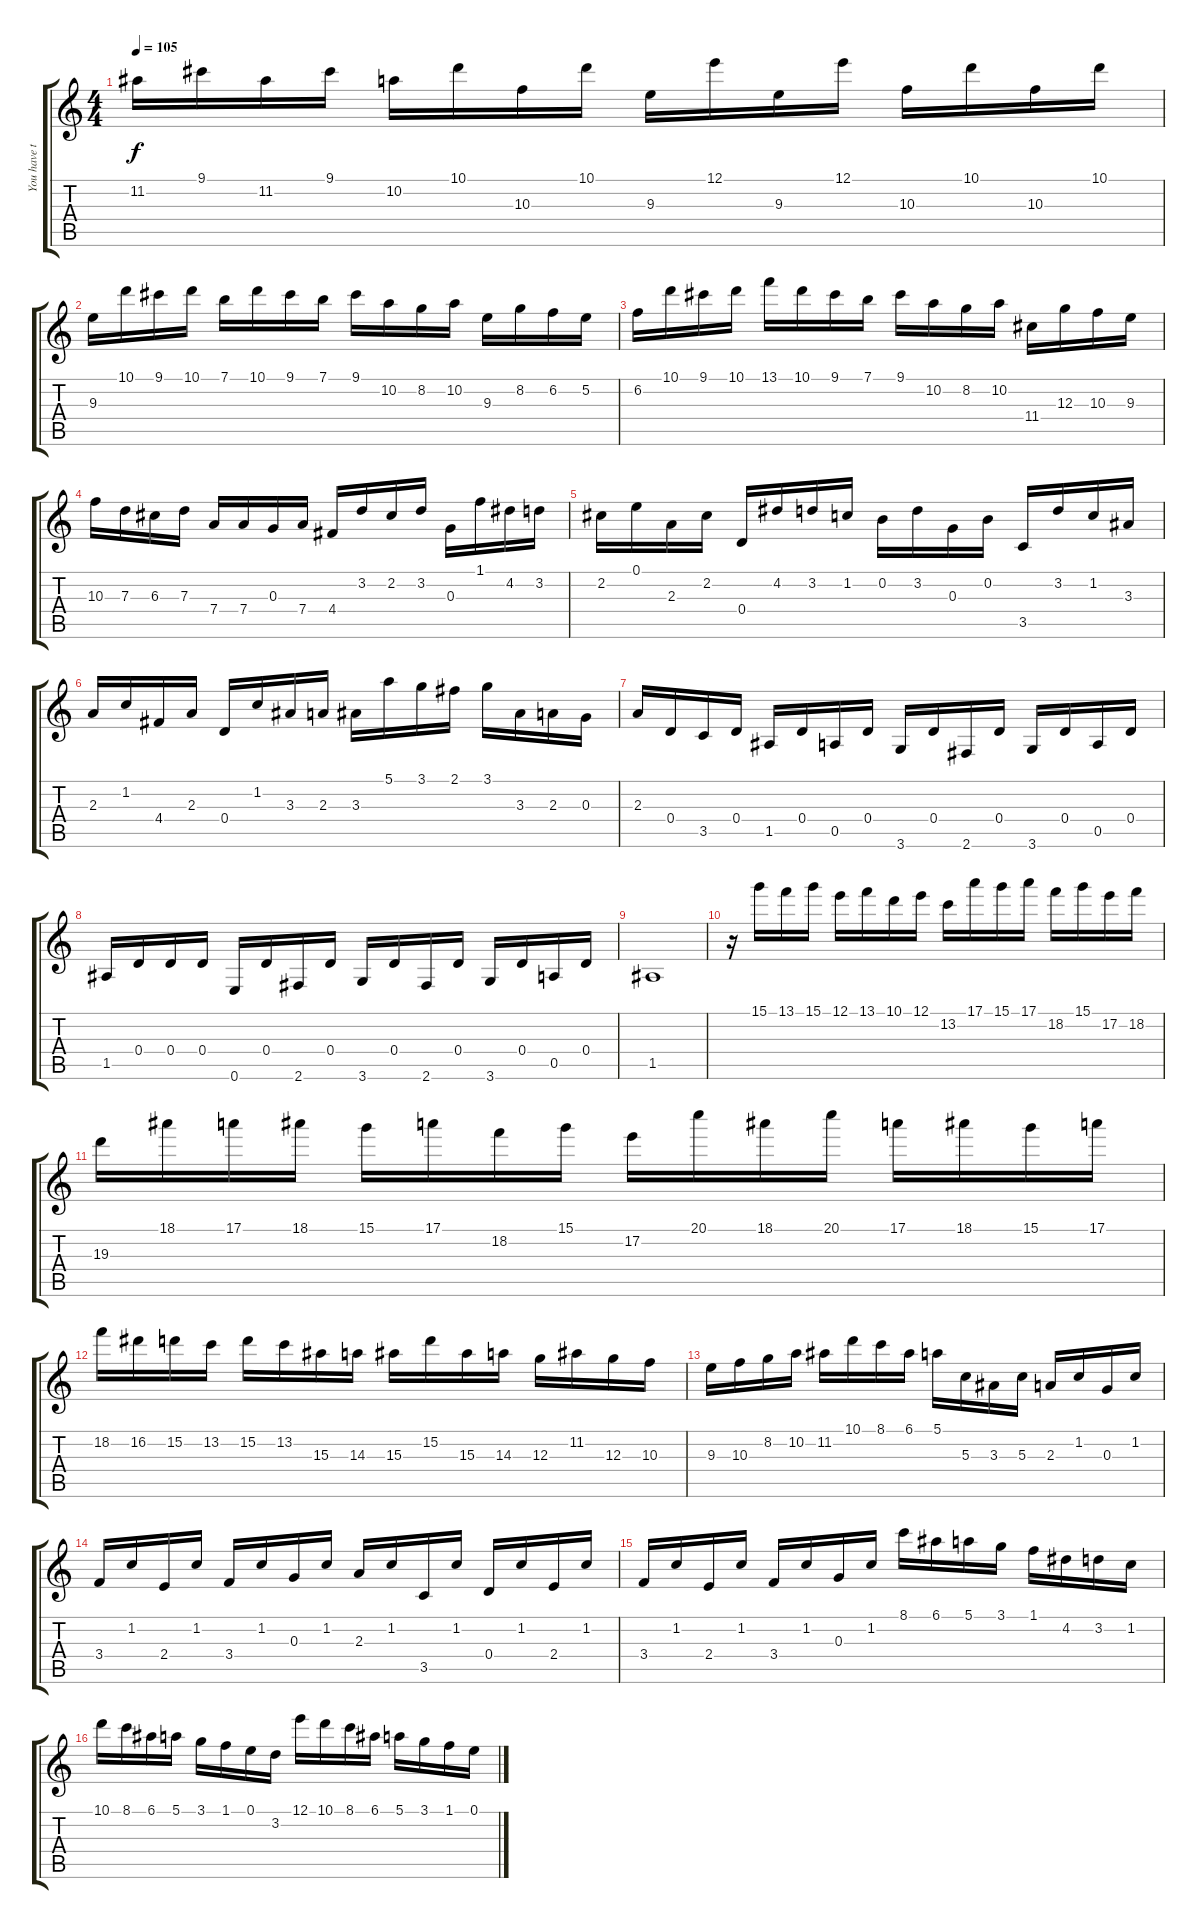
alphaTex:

\track ("You have to play this!!" "You have t") {instrument overdrivenguitar}
\staff {score tabs}
\tuning (E4 B3 G3 D3 A2 E2) {hide}
\ts (4 4)
\tempo 105
\clef g2
\ks c
11.2.16{dy f} 9.1.16 11.2.16 9.1.16 10.2.16 10.1.16 10.3.16 10.1.16 9.3.16 12.1.16 9.3.16 12.1.16 10.3.16 10.1.16 10.3.16 10.1.16 |
9.3.16 10.1.16 9.1.16 10.1.16 7.1.16 10.1.16 9.1.16 7.1.16 9.1.16 10.2.16 8.2.16 10.2.16 9.3.16 8.2.16 6.2.16 5.2.16 |
6.2.16 10.1.16 9.1.16 10.1.16 13.1.16 10.1.16 9.1.16 7.1.16 9.1.16 10.2.16 8.2.16 10.2.16 11.4.16 12.3.16 10.3.16 9.3.16 |
10.3.16 7.3.16 6.3.16 7.3.16 7.4.16 7.4.16 0.3.16 7.4.16 4.4.16 3.2.16 2.2.16 3.2.16 0.3.16 1.1.16 4.2.16 3.2.16 |
2.2.16 0.1.16 2.3.16 2.2.16 0.4.16 4.2.16 3.2.16 1.2.16 0.2.16 3.2.16 0.3.16 0.2.16 3.5.16 3.2.16 1.2.16 3.3.16 |
2.3.16 1.2.16 4.4.16 2.3.16 0.4.16 1.2.16 3.3.16 2.3.16 3.3.16 5.1.16 3.1.16 2.1.16 3.1.16 3.3.16 2.3.16 0.3.16 |
2.3.16 0.4.16 3.5.16 0.4.16 1.5.16 0.4.16 0.5.16 0.4.16 3.6.16 0.4.16 2.6.16 0.4.16 3.6.16 0.4.16 0.5.16 0.4.16 |
1.5.16 0.4.16 0.4.16 0.4.16 0.6.16 0.4.16 2.6.16 0.4.16 3.6.16 0.4.16 2.6.16 0.4.16 3.6.16 0.4.16 0.5.16 0.4.16 |
1.5.1 |
r.16 15.1.16 13.1.16 15.1.16 12.1.16 13.1.16 10.1.16 12.1.16 13.2.16 17.1.16 15.1.16 17.1.16 18.2.16 15.1.16 17.2.16 18.2.16 |
19.3.16 18.1.16 17.1.16 18.1.16 15.1.16 17.1.16 18.2.16 15.1.16 17.2.16 20.1.16 18.1.16 20.1.16 17.1.16 18.1.16 15.1.16 17.1.16 |
18.2.16 16.2.16 15.2.16 13.2.16 15.2.16 13.2.16 15.3.16 14.3.16 15.3.16 15.2.16 15.3.16 14.3.16 12.3.16 11.2.16 12.3.16 10.3.16 |
9.3.16 10.3.16 8.2.16 10.2.16 11.2.16 10.1.16 8.1.16 6.1.16 5.1.16 5.3.16 3.3.16 5.3.16 2.3.16 1.2.16 0.3.16 1.2.16 |
3.4.16 1.2.16 2.4.16 1.2.16 3.4.16 1.2.16 0.3.16 1.2.16 2.3.16 1.2.16 3.5.16 1.2.16 0.4.16 1.2.16 2.4.16 1.2.16 |
3.4.16 1.2.16 2.4.16 1.2.16 3.4.16 1.2.16 0.3.16 1.2.16 8.1.16 6.1.16 5.1.16 3.1.16 1.1.16 4.2.16 3.2.16 1.2.16 |
10.1.16 8.1.16 6.1.16 5.1.16 3.1.16 1.1.16 0.1.16 3.2.16 12.1.16 10.1.16 8.1.16 6.1.16 5.1.16 3.1.16 1.1.16 0.1.16
